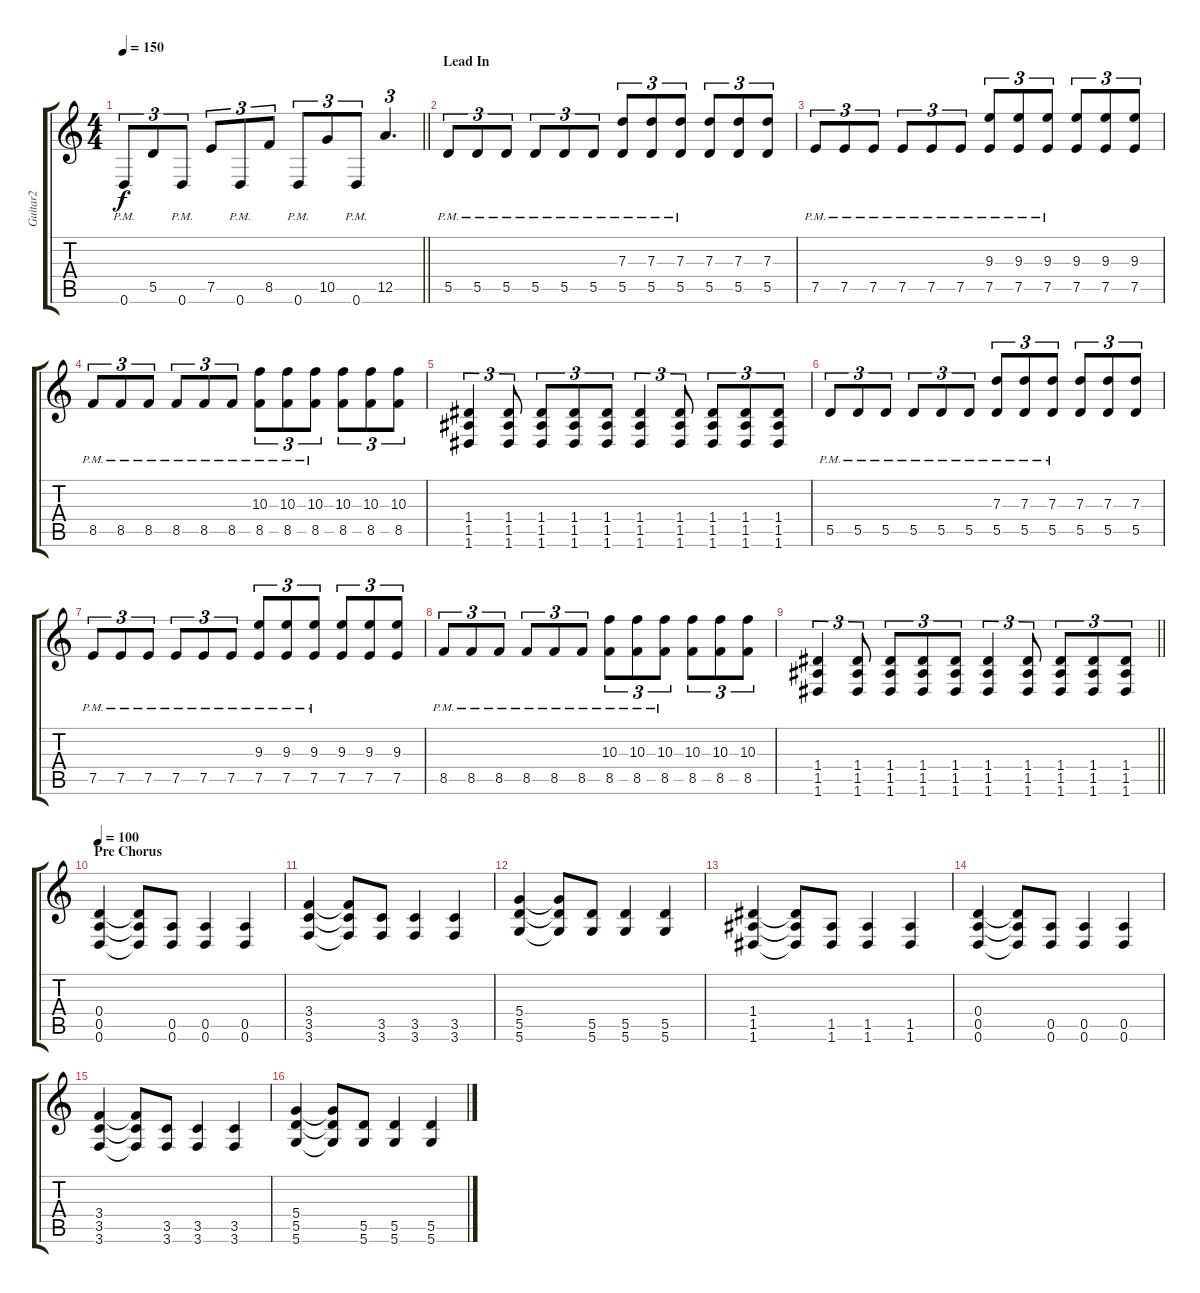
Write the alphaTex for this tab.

\track ("Guitar2" "Guitar2") {instrument distortionguitar}
\staff {score tabs}
\tuning (E4 B3 G3 D3 A2 D2) {hide}
\ts (4 4)
\tempo 150
\clef g2
\barLineRight lightlight
\ks c
0.6{pm}.8{tu (3 2) dy f} 5.5.8{tu (3 2)} 0.6{pm}.8{tu (3 2)} 7.5.8{tu (3 2)} 0.6{pm}.8{tu (3 2)} 8.5.8{tu (3 2)} 0.6{pm}.8{tu (3 2)} 10.5.8{tu (3 2)} 0.6{pm}.8{tu (3 2)} 12.5.4{d tu (3 2)} |
\section ("" "Lead In")
5.5{pm}.8{tu (3 2)} 5.5{pm}.8{tu (3 2)} 5.5{pm}.8{tu (3 2)} 5.5{pm}.8{tu (3 2)} 5.5{pm}.8{tu (3 2)} 5.5{pm}.8{tu (3 2)} (7.3{pm} 5.5{pm}).8{tu (3 2)} (7.3{pm} 5.5{pm}).8{tu (3 2)} (7.3{pm} 5.5{pm}).8{tu (3 2)} (7.3 5.5).8{tu (3 2)} (7.3 5.5).8{tu (3 2)} (7.3 5.5).8{tu (3 2)} |
7.5{pm}.8{tu (3 2)} 7.5{pm}.8{tu (3 2)} 7.5{pm}.8{tu (3 2)} 7.5{pm}.8{tu (3 2)} 7.5{pm}.8{tu (3 2)} 7.5{pm}.8{tu (3 2)} (9.3{pm} 7.5{pm}).8{tu (3 2)} (9.3{pm} 7.5{pm}).8{tu (3 2)} (9.3{pm} 7.5{pm}).8{tu (3 2)} (9.3 7.5).8{tu (3 2)} (9.3 7.5).8{tu (3 2)} (9.3 7.5).8{tu (3 2)} |
8.5{pm}.8{tu (3 2)} 8.5{pm}.8{tu (3 2)} 8.5{pm}.8{tu (3 2)} 8.5{pm}.8{tu (3 2)} 8.5{pm}.8{tu (3 2)} 8.5{pm}.8{tu (3 2)} (10.3{pm} 8.5{pm}).8{tu (3 2)} (10.3{pm} 8.5{pm}).8{tu (3 2)} (10.3{pm} 8.5{pm}).8{tu (3 2)} (10.3 8.5).8{tu (3 2)} (10.3 8.5).8{tu (3 2)} (10.3 8.5).8{tu (3 2)} |
(1.4 1.5 1.6).4{tu (3 2)} (1.4 1.5 1.6).8{tu (3 2)} (1.4 1.5 1.6).8{tu (3 2)} (1.4 1.5 1.6).8{tu (3 2)} (1.4 1.5 1.6).8{tu (3 2)} (1.4 1.5 1.6).4{tu (3 2)} (1.4 1.5 1.6).8{tu (3 2)} (1.4 1.5 1.6).8{tu (3 2)} (1.4 1.5 1.6).8{tu (3 2)} (1.4 1.5 1.6).8{tu (3 2)} |
5.5{pm}.8{tu (3 2)} 5.5{pm}.8{tu (3 2)} 5.5{pm}.8{tu (3 2)} 5.5{pm}.8{tu (3 2)} 5.5{pm}.8{tu (3 2)} 5.5{pm}.8{tu (3 2)} (7.3{pm} 5.5{pm}).8{tu (3 2)} (7.3{pm} 5.5{pm}).8{tu (3 2)} (7.3{pm} 5.5{pm}).8{tu (3 2)} (7.3 5.5).8{tu (3 2)} (7.3 5.5).8{tu (3 2)} (7.3 5.5).8{tu (3 2)} |
7.5{pm}.8{tu (3 2)} 7.5{pm}.8{tu (3 2)} 7.5{pm}.8{tu (3 2)} 7.5{pm}.8{tu (3 2)} 7.5{pm}.8{tu (3 2)} 7.5{pm}.8{tu (3 2)} (9.3{pm} 7.5{pm}).8{tu (3 2)} (9.3{pm} 7.5{pm}).8{tu (3 2)} (9.3{pm} 7.5{pm}).8{tu (3 2)} (9.3 7.5).8{tu (3 2)} (9.3 7.5).8{tu (3 2)} (9.3 7.5).8{tu (3 2)} |
8.5{pm}.8{tu (3 2)} 8.5{pm}.8{tu (3 2)} 8.5{pm}.8{tu (3 2)} 8.5{pm}.8{tu (3 2)} 8.5{pm}.8{tu (3 2)} 8.5{pm}.8{tu (3 2)} (10.3{pm} 8.5{pm}).8{tu (3 2)} (10.3{pm} 8.5{pm}).8{tu (3 2)} (10.3{pm} 8.5{pm}).8{tu (3 2)} (10.3 8.5).8{tu (3 2)} (10.3 8.5).8{tu (3 2)} (10.3 8.5).8{tu (3 2)} |
\barLineRight lightlight
(1.4 1.5 1.6).4{tu (3 2)} (1.4 1.5 1.6).8{tu (3 2)} (1.4 1.5 1.6).8{tu (3 2)} (1.4 1.5 1.6).8{tu (3 2)} (1.4 1.5 1.6).8{tu (3 2)} (1.4 1.5 1.6).4{tu (3 2)} (1.4 1.5 1.6).8{tu (3 2)} (1.4 1.5 1.6).8{tu (3 2)} (1.4 1.5 1.6).8{tu (3 2)} (1.4 1.5 1.6).8{tu (3 2)} |
\section ("" "Pre Chorus")
\tempo 100
(0.4 0.5 0.6).4 (0.4{t} 0.5{t} 0.6{t}).8 (0.5 0.6).8 (0.5 0.6).4 (0.5 0.6).4 |
(3.4 3.5 3.6).4 (3.4{t} 3.5{t} 3.6{t}).8 (3.5 3.6).8 (3.5 3.6).4 (3.5 3.6).4 |
(5.4 5.5 5.6).4 (5.4{t} 5.5{t} 5.6{t}).8 (5.5 5.6).8 (5.5 5.6).4 (5.5 5.6).4 |
(1.4 1.5 1.6).4 (1.4{t} 1.5{t} 1.6{t}).8 (1.5 1.6).8 (1.5 1.6).4 (1.5 1.6).4 |
(0.4 0.5 0.6).4 (0.4{t} 0.5{t} 0.6{t}).8 (0.5 0.6).8 (0.5 0.6).4 (0.5 0.6).4 |
(3.4 3.5 3.6).4 (3.4{t} 3.5{t} 3.6{t}).8 (3.5 3.6).8 (3.5 3.6).4 (3.5 3.6).4 |
(5.4 5.5 5.6).4 (5.4{t} 5.5{t} 5.6{t}).8 (5.5 5.6).8 (5.5 5.6).4 (5.5 5.6).4
